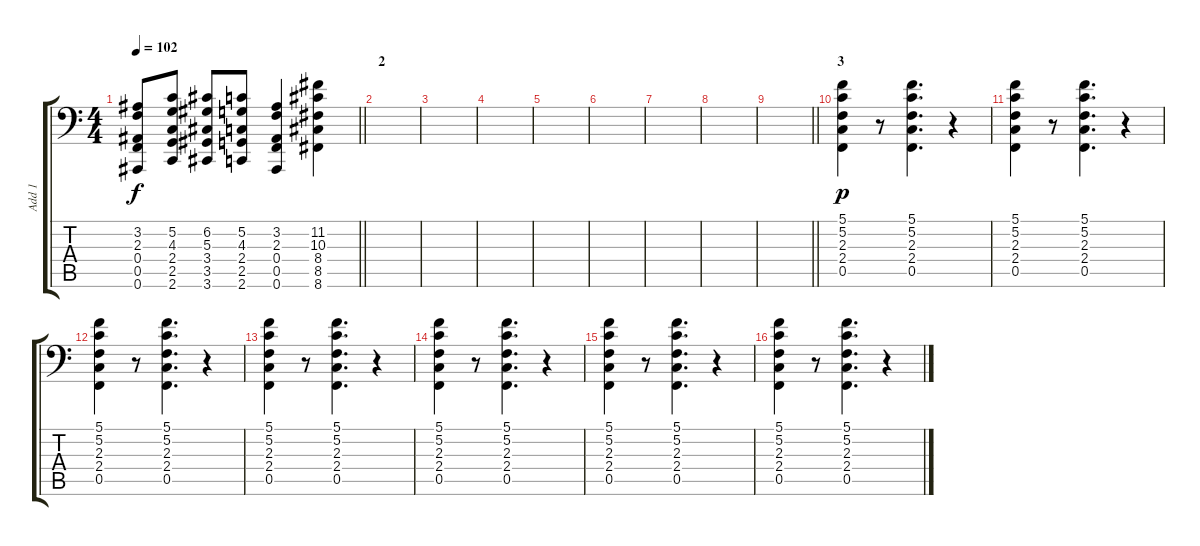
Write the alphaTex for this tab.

\track ("Add 1" "Add 1") {instrument stringensemble1}
\staff {score tabs}
\tuning (C4 G3 Eb3 Bb2 F2 Bb1) {hide}
\ts (4 4)
\tempo 102
\clef f4
\barLineRight lightlight
\ks c
(3.2 2.3 0.4 0.5 0.6).8{dy f} (5.2 4.3 2.4 2.5 2.6).8 (6.2 5.3 3.4 3.5 3.6).8 (5.2 4.3 2.4 2.5 2.6).8 (3.2 2.3 0.4 0.5 0.6).4 (11.2 10.3 8.4 8.5 8.6).4 |
\section ("" "2")
|
|
|
|
|
|
|
\barLineRight lightlight
|
\section ("" "3")
(5.1 5.2 2.3 2.4 0.5).4{dy p volume 6} r.8 (5.1 5.2 2.3 2.4 0.5).4{d} r.4 |
(5.1 5.2 2.3 2.4 0.5).4 r.8 (5.1 5.2 2.3 2.4 0.5).4{d} r.4 |
(5.1 5.2 2.3 2.4 0.5).4 r.8 (5.1 5.2 2.3 2.4 0.5).4{d} r.4 |
(5.1 5.2 2.3 2.4 0.5).4 r.8 (5.1 5.2 2.3 2.4 0.5).4{d} r.4 |
(5.1 5.2 2.3 2.4 0.5).4 r.8 (5.1 5.2 2.3 2.4 0.5).4{d} r.4 |
(5.1 5.2 2.3 2.4 0.5).4 r.8 (5.1 5.2 2.3 2.4 0.5).4{d} r.4 |
(5.1 5.2 2.3 2.4 0.5).4 r.8 (5.1 5.2 2.3 2.4 0.5).4{d} r.4
